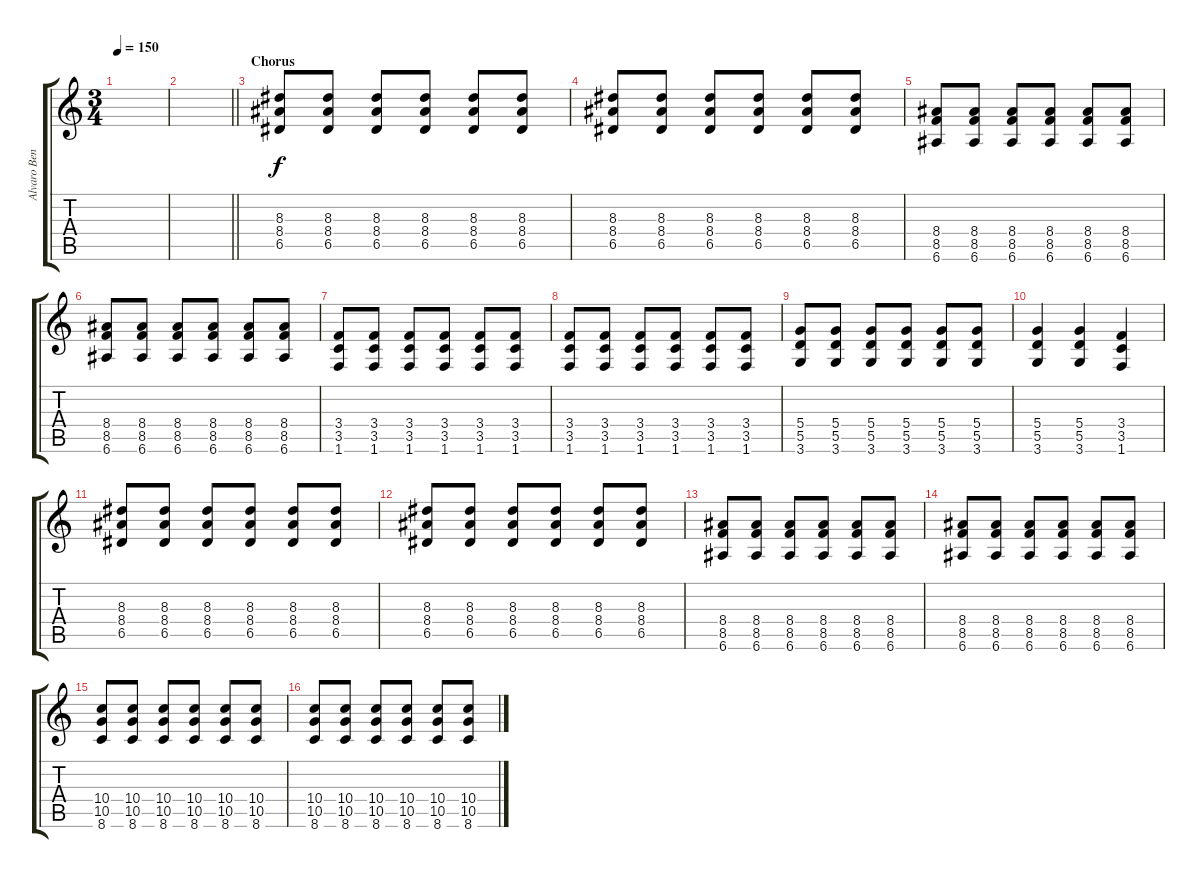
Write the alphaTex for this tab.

\track ("Alvaro Benito" "Alvaro Ben") {instrument overdrivenguitar}
\staff {score tabs}
\tuning (E4 B3 G3 D3 A2 E2) {hide}
\ts (3 4)
\tempo 150
\clef g2
\ks c
|
\barLineRight lightlight
|
\section ("" "Chorus")
(8.3 8.4 6.5).8 (8.3 8.4 6.5).8 (8.3 8.4 6.5).8 (8.3 8.4 6.5).8 (8.3 8.4 6.5).8 (8.3 8.4 6.5).8 |
(8.3 8.4 6.5).8 (8.3 8.4 6.5).8 (8.3 8.4 6.5).8 (8.3 8.4 6.5).8 (8.3 8.4 6.5).8 (8.3 8.4 6.5).8 |
(8.4 8.5 6.6).8 (8.4 8.5 6.6).8 (8.4 8.5 6.6).8 (8.4 8.5 6.6).8 (8.4 8.5 6.6).8 (8.4 8.5 6.6).8 |
(8.4 8.5 6.6).8 (8.4 8.5 6.6).8 (8.4 8.5 6.6).8 (8.4 8.5 6.6).8 (8.4 8.5 6.6).8 (8.4 8.5 6.6).8 |
(3.4 3.5 1.6).8 (3.4 3.5 1.6).8 (3.4 3.5 1.6).8 (3.4 3.5 1.6).8 (3.4 3.5 1.6).8 (3.4 3.5 1.6).8 |
(3.4 3.5 1.6).8 (3.4 3.5 1.6).8 (3.4 3.5 1.6).8 (3.4 3.5 1.6).8 (3.4 3.5 1.6).8 (3.4 3.5 1.6).8 |
(5.4 5.5 3.6).8 (5.4 5.5 3.6).8 (5.4 5.5 3.6).8 (5.4 5.5 3.6).8 (5.4 5.5 3.6).8 (5.4 5.5 3.6).8 |
(5.4 5.5 3.6).4 (5.4 5.5 3.6).4 (3.4 3.5 1.6).4 |
(8.3 8.4 6.5).8 (8.3 8.4 6.5).8 (8.3 8.4 6.5).8 (8.3 8.4 6.5).8 (8.3 8.4 6.5).8 (8.3 8.4 6.5).8 |
(8.3 8.4 6.5).8 (8.3 8.4 6.5).8 (8.3 8.4 6.5).8 (8.3 8.4 6.5).8 (8.3 8.4 6.5).8 (8.3 8.4 6.5).8 |
(8.4 8.5 6.6).8 (8.4 8.5 6.6).8 (8.4 8.5 6.6).8 (8.4 8.5 6.6).8 (8.4 8.5 6.6).8 (8.4 8.5 6.6).8 |
(8.4 8.5 6.6).8 (8.4 8.5 6.6).8 (8.4 8.5 6.6).8 (8.4 8.5 6.6).8 (8.4 8.5 6.6).8 (8.4 8.5 6.6).8 |
(10.4 10.5 8.6).8 (10.4 10.5 8.6).8 (10.4 10.5 8.6).8 (10.4 10.5 8.6).8 (10.4 10.5 8.6).8 (10.4 10.5 8.6).8 |
(10.4 10.5 8.6).8 (10.4 10.5 8.6).8 (10.4 10.5 8.6).8 (10.4 10.5 8.6).8 (10.4 10.5 8.6).8 (10.4 10.5 8.6).8
